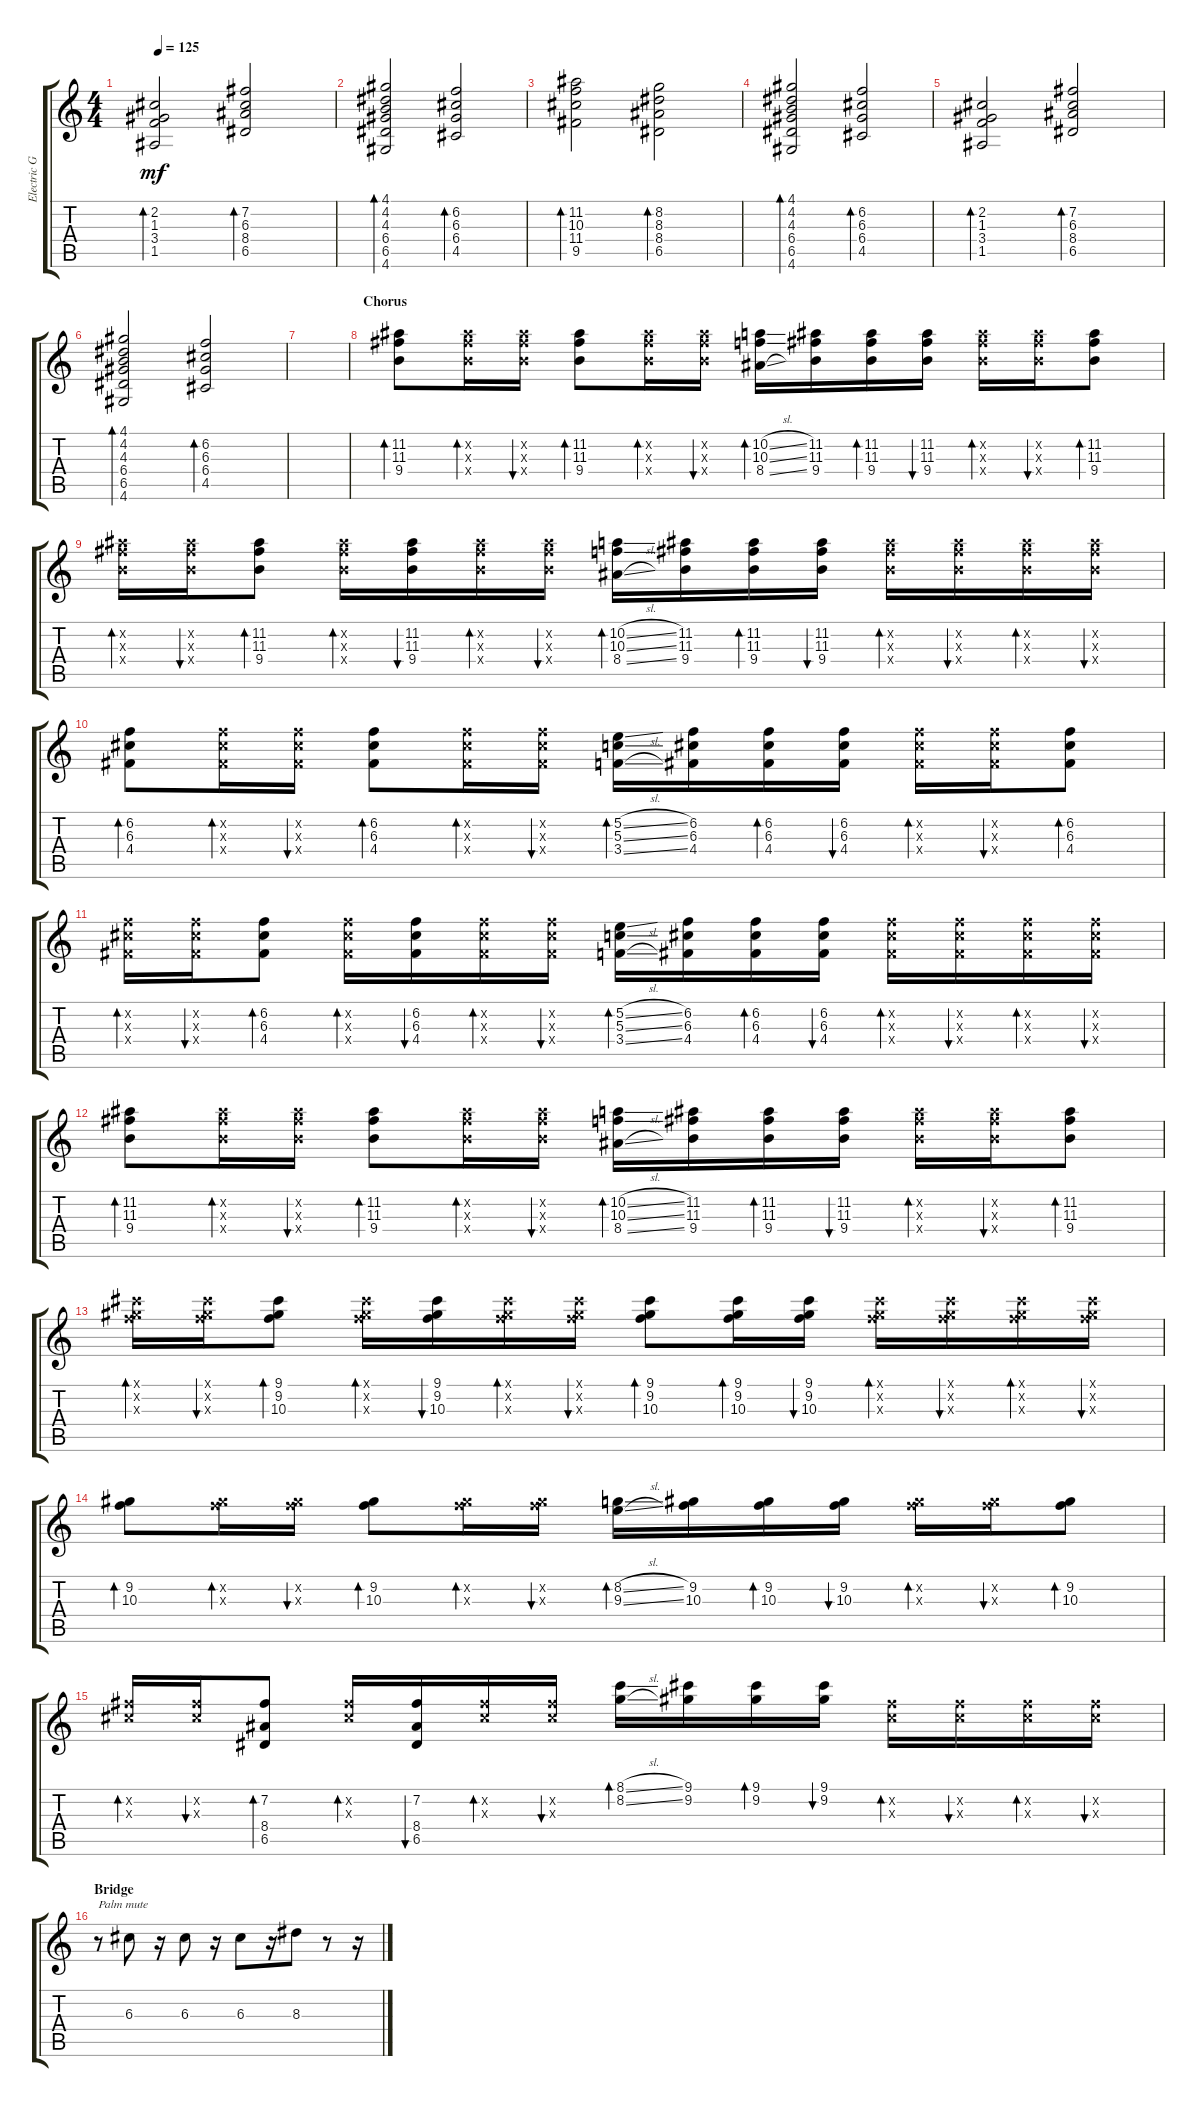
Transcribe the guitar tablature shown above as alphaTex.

\track ("Electric Guitar" "Electric G") {instrument electricguitarclean}
\staff {score tabs}
\tuning (E4 B3 G3 D3 A2 E2) {hide}
\ts (4 4)
\tempo 125
\clef g2
\ks c
(2.2 1.3 3.4 1.5).2{bd 30 dy mf} (7.2 6.3 8.4 6.5).2{bd 30} |
(4.1 4.2 4.3 6.4 6.5 4.6).2{bd 30} (6.2 6.3 6.4 4.5).2{bd 30} |
(11.2 10.3 11.4 9.5).2{bd 30} (8.2 8.3 8.4 6.5).2{bd 30} |
(4.1 4.2 4.3 6.4 6.5 4.6).2{bd 30} (6.2 6.3 6.4 4.5).2{bd 30} |
(2.2 1.3 3.4 1.5).2{bd 30} (7.2 6.3 8.4 6.5).2{bd 30} |
(4.1 4.2 4.3 6.4 6.5 4.6).2{bd 30} (6.2 6.3 6.4 4.5).2{bd 30} |
|
\section ("" "Chorus")
(11.2 11.3 9.4).8{bd 30} (11.2{x} 11.3{x} 9.4{x}).16{bd 30} (11.2{x} 11.3{x} 9.4{x}).16{bu 30} (11.2 11.3 9.4).8{bd 30} (11.2{x} 11.3{x} 9.4{x}).16{bd 30} (11.2{x} 11.3{x} 9.4{x}).16{bu 30} (10.2{sl} 10.3{sl} 8.4{sl}).16{bd 30} (11.2 11.3 9.4).16 (11.2 11.3 9.4).16{bd 30} (11.2 11.3 9.4).16{bu 30} (11.2{x} 11.3{x} 9.4{x}).16{bd 30} (11.2{x} 11.3{x} 9.4{x}).16{bu 30} (11.2 11.3 9.4).8{bd 30} |
(11.2{x} 11.3{x} 9.4{x}).16{bd 30} (11.2{x} 11.3{x} 9.4{x}).16{bu 30} (11.2 11.3 9.4).8{bd 30} (11.2{x} 11.3{x} 9.4{x}).16{bd 30} (11.2 11.3 9.4).16{bu 30} (11.2{x} 11.3{x} 9.4{x}).16{bd 30} (11.2{x} 11.3{x} 9.4{x}).16{bu 30} (10.2{sl} 10.3{sl} 8.4{sl}).16{bd 30} (11.2 11.3 9.4).16 (11.2 11.3 9.4).16{bd 30} (11.2 11.3 9.4).16{bu 30} (11.2{x} 11.3{x} 9.4{x}).16{bd 30} (11.2{x} 11.3{x} 9.4{x}).16{bu 30} (11.2{x} 11.3{x} 9.4{x}).16{bd 30} (11.2{x} 11.3{x} 9.4{x}).16{bu 30} |
(6.2 6.3 4.4).8{bd 30} (6.2{x} 6.3{x} 4.4{x}).16{bd 30} (6.2{x} 6.3{x} 4.4{x}).16{bu 30} (6.2 6.3 4.4).8{bd 30} (6.2{x} 6.3{x} 4.4{x}).16{bd 30} (6.2{x} 6.3{x} 4.4{x}).16{bu 30} (5.2{sl} 5.3{sl} 3.4{sl}).16{bd 30} (6.2 6.3 4.4).16 (6.2 6.3 4.4).16{bd 30} (6.2 6.3 4.4).16{bu 30} (6.2{x} 6.3{x} 4.4{x}).16{bd 30} (6.2{x} 6.3{x} 4.4{x}).16{bu 30} (6.2 6.3 4.4).8{bd 30} |
(6.2{x} 6.3{x} 4.4{x}).16{bd 30} (6.2{x} 6.3{x} 4.4{x}).16{bu 30} (6.2 6.3 4.4).8{bd 30} (6.2{x} 6.3{x} 4.4{x}).16{bd 30} (6.2 6.3 4.4).16{bu 30} (6.2{x} 6.3{x} 4.4{x}).16{bd 30} (6.2{x} 6.3{x} 4.4{x}).16{bu 30} (5.2{sl} 5.3{sl} 3.4{sl}).16{bd 30} (6.2 6.3 4.4).16 (6.2 6.3 4.4).16{bd 30} (6.2 6.3 4.4).16{bu 30} (6.2{x} 6.3{x} 4.4{x}).16{bd 30} (6.2{x} 6.3{x} 4.4{x}).16{bu 30} (6.2{x} 6.3{x} 4.4{x}).16{bd 30} (6.2{x} 6.3{x} 4.4{x}).16{bu 30} |
(11.2 11.3 9.4).8{bd 30} (11.2{x} 11.3{x} 9.4{x}).16{bd 30} (11.2{x} 11.3{x} 9.4{x}).16{bu 30} (11.2 11.3 9.4).8{bd 30} (11.2{x} 11.3{x} 9.4{x}).16{bd 30} (11.2{x} 11.3{x} 9.4{x}).16{bu 30} (10.2{sl} 10.3{sl} 8.4{sl}).16{bd 30} (11.2 11.3 9.4).16 (11.2 11.3 9.4).16{bd 30} (11.2 11.3 9.4).16{bu 30} (11.2{x} 11.3{x} 9.4{x}).16{bd 30} (11.2{x} 11.3{x} 9.4{x}).16{bu 30} (11.2 11.3 9.4).8{bd 30} |
(9.1{x} 9.2{x} 10.3{x}).16{bd 30} (9.1{x} 9.2{x} 10.3{x}).16{bu 30} (9.1 9.2 10.3).8{bd 30} (9.1{x} 9.2{x} 10.3{x}).16{bd 30} (9.1 9.2 10.3).16{bu 30} (9.1{x} 9.2{x} 10.3{x}).16{bd 30} (9.1{x} 9.2{x} 10.3{x}).16{bu 30} (9.1 9.2 10.3).8{bd 30} (9.1 9.2 10.3).16{bd 30} (9.1 9.2 10.3).16{bu 30} (9.1{x} 9.2{x} 10.3{x}).16{bd 30} (9.1{x} 9.2{x} 10.3{x}).16{bu 30} (9.1{x} 9.2{x} 10.3{x}).16{bd 30} (9.1{x} 9.2{x} 10.3{x}).16{bu 30} |
(9.2 10.3).8{bd 30} (9.2{x} 10.3{x}).16{bd 30} (9.2{x} 10.3{x}).16{bu 30} (9.2 10.3).8{bd 30} (9.2{x} 10.3{x}).16{bd 30} (9.2{x} 10.3{x}).16{bu 30} (8.2{sl} 9.3{sl}).16{bd 30} (9.2 10.3).16 (9.2 10.3).16{bd 30} (9.2 10.3).16{bu 30} (9.2{x} 10.3{x}).16{bd 30} (9.2{x} 10.3{x}).16{bu 30} (9.2 10.3).8{bd 30} |
(7.2{x} 6.3{x}).16{bd 30} (7.2{x} 6.3{x}).16{bu 30} (7.2 8.4 6.5).8{bd 30} (7.2{x} 6.3{x}).16{bd 30} (7.2 8.4 6.5).16{bu 30} (7.2{x} 6.3{x}).16{bd 30} (7.2{x} 6.3{x}).16{bu 30} (8.1{sl} 8.2{sl}).16{bd 30} (9.1 9.2).16 (9.1 9.2).16{bd 30} (9.1 9.2).16{bu 30} (7.2{x} 6.3{x}).16{bd 30} (7.2{x} 6.3{x}).16{bu 30} (7.2{x} 6.3{x}).16{bd 30} (7.2{x} 6.3{x}).16{bu 30} |
\section ("" "Bridge")
r.8{txt "Palm mute"} 6.3.8 r.16 6.3.8 r.16 6.3.8 r.16 8.3.8 r.8 r.16
